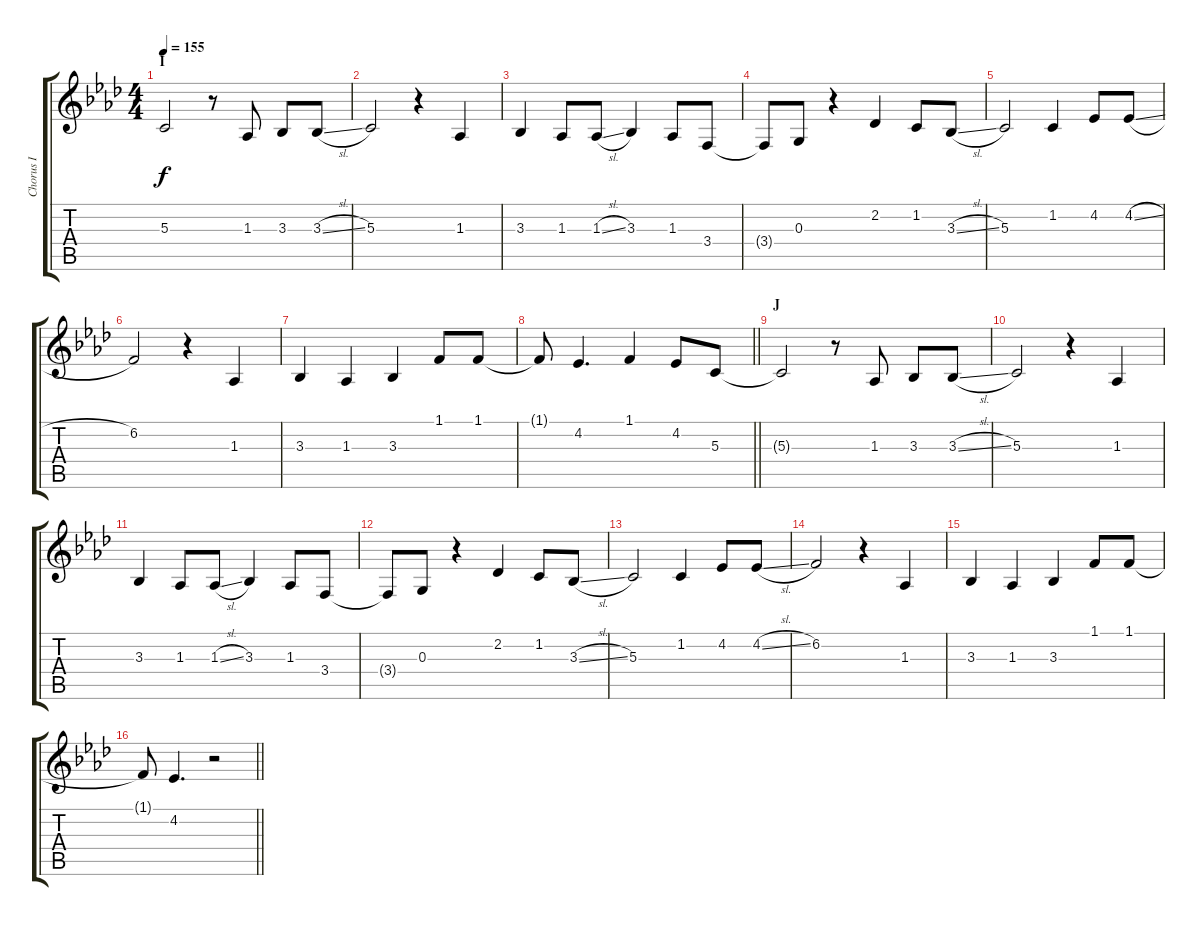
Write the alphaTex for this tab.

\track ("Chorus I" "Chorus I") {instrument voiceoohs}
\staff {score tabs}
\tuning (E4 B3 G3 D3 A2 E2) {hide}
\ts (4 4)
\section ("" "I")
\tempo 155
\clef g2
\ks ab
5.3.2{dy f} r.8 1.3.8 3.3.8 3.3{sl}.8 |
5.3.2 r.4 1.3.4 |
3.3.4 1.3.8 1.3{sl}.8 3.3.4 1.3.8 3.4.8 |
3.4{t}.8 0.3.8 r.4 2.2.4 1.2.8 3.3{sl}.8 |
5.3.2 1.2.4 4.2.8 4.2{sl}.8 |
6.2.2 r.4 1.3.4 |
3.3.4 1.3.4 3.3.4 1.1.8 1.1.8 |
\barLineRight lightlight
1.1{t}.8 4.2.4{d} 1.1.4 4.2.8 5.3.8 |
\section ("" "J")
5.3{t}.2 r.8 1.3.8 3.3.8 3.3{sl}.8 |
5.3.2 r.4 1.3.4 |
3.3.4 1.3.8 1.3{sl}.8 3.3.4 1.3.8 3.4.8 |
3.4{t}.8 0.3.8 r.4 2.2.4 1.2.8 3.3{sl}.8 |
5.3.2 1.2.4 4.2.8 4.2{sl}.8 |
6.2.2 r.4 1.3.4 |
3.3.4 1.3.4 3.3.4 1.1.8 1.1.8 |
\barLineRight lightlight
1.1{t}.8 4.2.4{d} r.2
